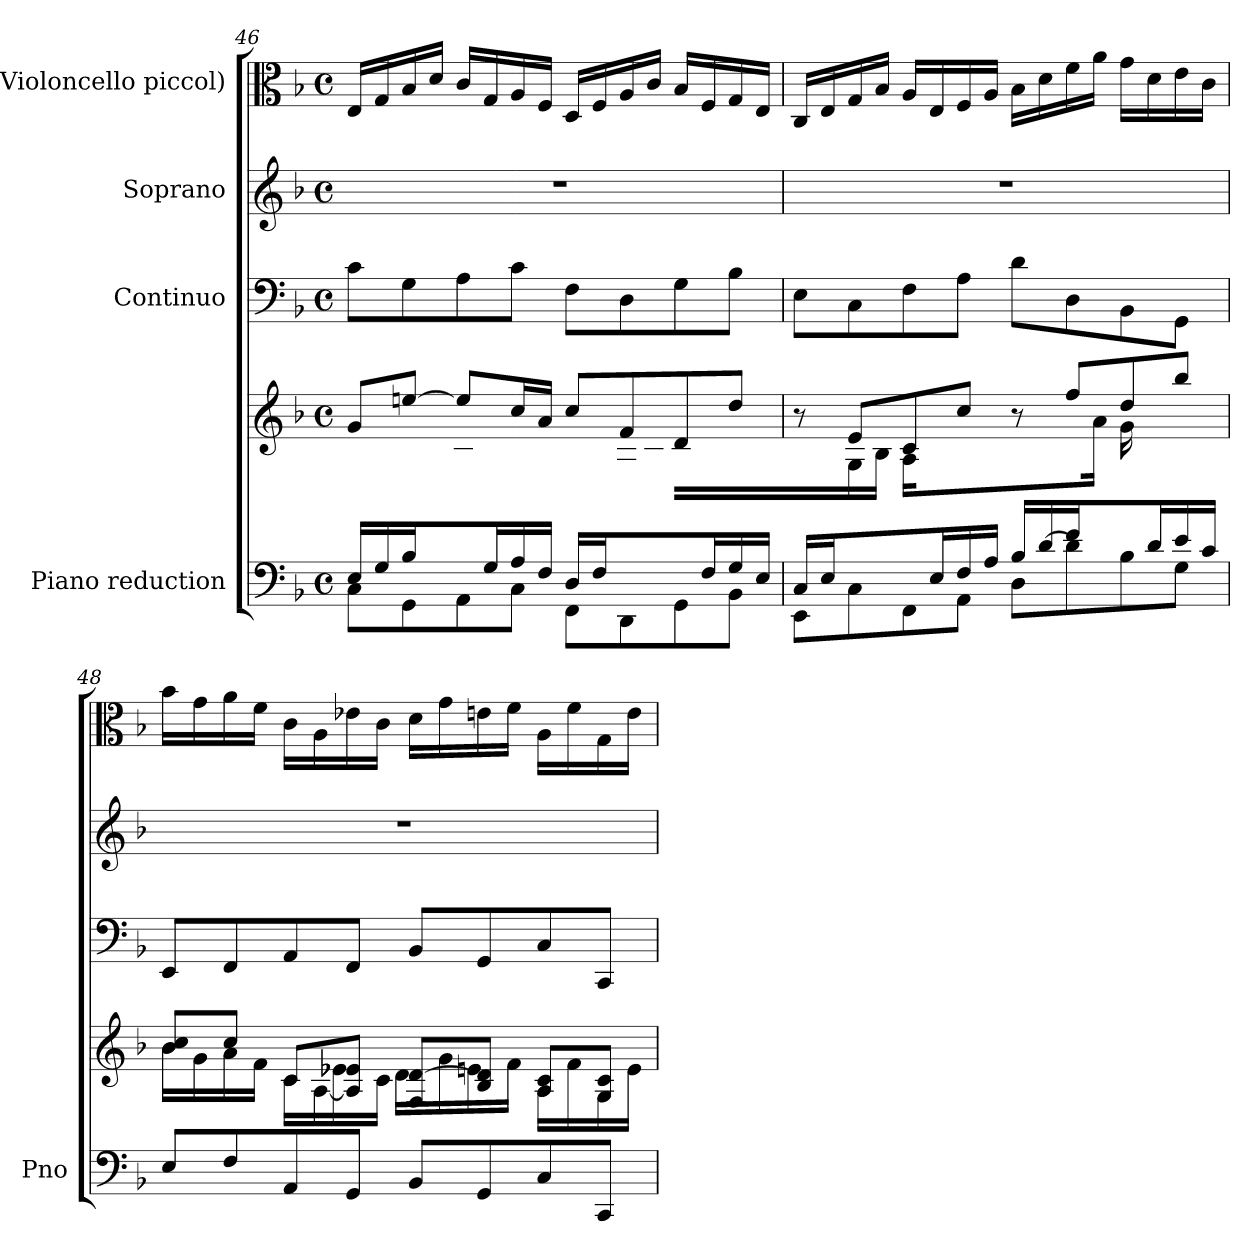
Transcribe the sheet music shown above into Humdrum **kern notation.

**kern	**kern	**kern	**kern	**kern
*part4	*part4	*part3	*part2	*part1
*staff5	*staff4	*staff3	*staff2	*staff1
*I"Piano reduction	*	*I"Continuo	*I"Soprano	*I"(Violoncello piccol)
*I'Pno	*	*	*	*
!!LO:PB:g=z
*clefF4	*clefG2	*clefF4	*clefG2	*clefC3
*k[b-]	*k[b-]	*k[b-]	*k[b-]	*k[b-]
*M4/4	*M4/4	*M4/4	*M4/4	*M4/4
*met(c)	*met(c)	*met(c)	*met(c)	*met(c)
=46	=46	=46	=46	=46
*^	*^	*	*	*
16E/LL	8C\L	8g/L	8.ryy	8c\L	1r	16E/LL
16G/	.	.	.	.	.	16G/
16B-/	8GG\	[8een/J	.	8G\	.	16B-/
8ryy	.	.	16d\JJ	.	.	16d/JJ
.	8AA\	8ee/L]	16c\LL	8A\	.	16c/LL
16G/	.	.	16ryy	.	.	16G/
*	*	*v	*v	*	*	*
16A/	8C\J	16cc/L	8c\J	.	16A/
16F/JJ	.	16a/JJ	.	.	16F/JJ
16D/LL	8FF\L	8cc/L	8F\L	.	16D/LL
16F/	.	.	.	.	16F/
*	*	*^	*	*	*
8.ryy	8DD\	8f/	16A\	8D\	.	16A/
.	.	.	16c\JJ	.	.	16c/JJ
.	8GG\	8d/	16B-\LL	8G\	.	16B-/LL
16F/	.	.	8.ryy	.	.	16F/
16G/	8BB-\J	8dd/J	.	8B-\J	.	16G/
16E/JJ	.	.	.	.	.	16E/JJ
=47	=47	=47	=47	=47	=47	=47
16C/LL	8EE\L	8r	8ryy	8E\L	1r	16C/LL
16E/	.	.	.	.	.	16E/
8.ryy	8C\	8e/L	16G\	8C\	.	16G/
.	.	.	16B-\JJ	.	.	16B-/JJ
.	8FF\	8c/	16A\LL	8F\	.	16A/LL
16E/	.	.	4.ryy	.	.	16E/
16F/	8AA\J	8cc/J	.	8A\J	.	16F/
16A/JJ	.	.	.	.	.	16A/JJ
16B-/LL	8D\L	8r	.	8d\L	.	16B-\LL
[16d/	.	.	.	.	.	16d\
16f/	8d\]	8ff/L	.	8D\	.	16f\
8ryy	.	.	16a\JJ	.	.	16a\JJ
.	8B-\	8dd/	16g\LL	8BB-\	.	16g\LL
16d/	.	.	8.ryy	.	.	16d\
16e/	8G\J	8bb-/J	.	8GG\J	.	16e\
16c/JJ	.	.	.	.	.	16c\JJ
*v	*v	*	*	*	*	*
=48	=48	=48	=48	=48	=48
8E/L	8b-/ 8cc/L	16b-\LL	8EE/L	1r	16b-\LL
.	.	16g\	.	.	16g\
8F/	8cc/J	16a\	8FF/	.	16a\
.	.	16f\JJ	.	.	16f\JJ
8AA/	8c/L	16c\LL	8AA/	.	16c\LL
.	.	[16A\	.	.	16A\
8GG/J	8A/] 8e-X/J	16e-\	8FF/J	.	16e-X\
.	.	16c\JJ	.	.	16c\JJ
8BB-/L	8F/ [8d/L	16d\LL	8BB-/L	.	16d\LL
.	.	16g\	.	.	16g\
8GG/	8B-/ 8d/]J	16en\	8GG/	.	16en\
.	.	16f\JJ	.	.	16f\JJ
8C/	8A/ 8c/L	16A\LL	8C/	.	16A\LL
.	.	16f\	.	.	16f\
8CC/J	8G/ 8c/J	16G\	8CC/J	.	16G\
.	.	16e\JJ	.	.	16e\JJ
*	*v	*v	*	*	*
=	=	=	=	=
*-	*-	*-	*-	*-
